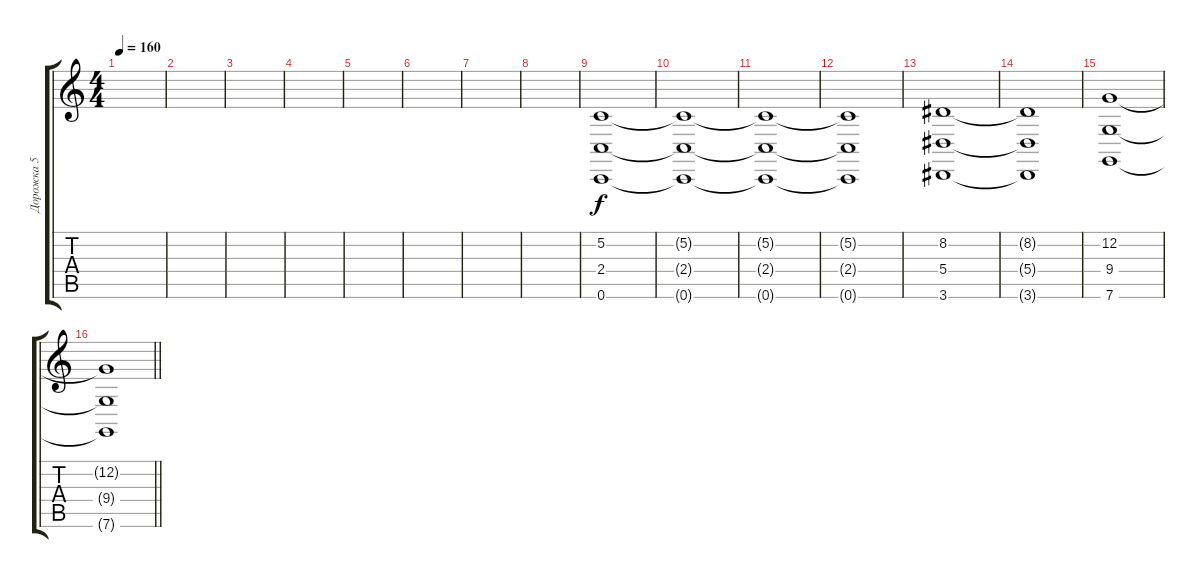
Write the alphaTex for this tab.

\track ("Дорожка 5" "Дорожка 5") {instrument stringensemble1}
\staff {score tabs}
\tuning (C4 G3 Eb3 Bb2 F2 C2) {hide}
\ts (4 4)
\tempo 160
\clef g2
\ks c
|
|
|
|
|
|
|
|
(5.2 2.4 0.6).1 |
(5.2{t} 2.4{t} 0.6{t}).1 |
(5.2{t} 2.4{t} 0.6{t}).1 |
(5.2{t} 2.4{t} 0.6{t}).1 |
(8.2 5.4 3.6).1 |
(8.2{t} 5.4{t} 3.6{t}).1 |
(12.2 9.4 7.6).1 |
\barLineRight lightlight
(12.2{t} 9.4{t} 7.6{t}).1
